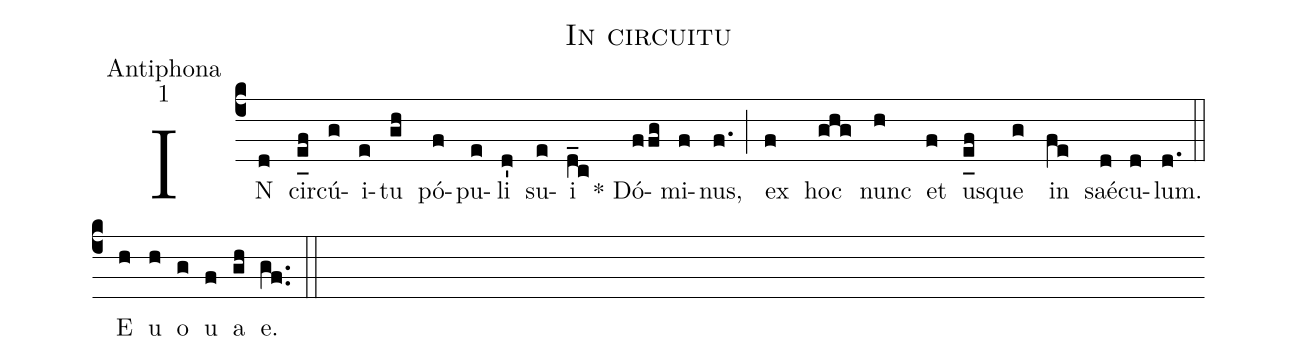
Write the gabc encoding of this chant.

name:In circuitu;
office-part:Antiphona;
mode:1;
%%
(c4) IN(d) cir(e_[uh:l]f)cú(g)i(e)tu(gh) pó(f)pu(e)li(d') su(e)i(d_c) ()* Dó(ffg)mi(f)nus,(f.) (;) ex(f) hoc(ghg) nunc(h) et(f) us(e_[uh:l]f)que(g) in(fe) saé(d)cu(d)lum.(d.) (::) <eu>E(h) u(h) o(g) u(f) a(gh) e.</eu>(gf..) (::)
